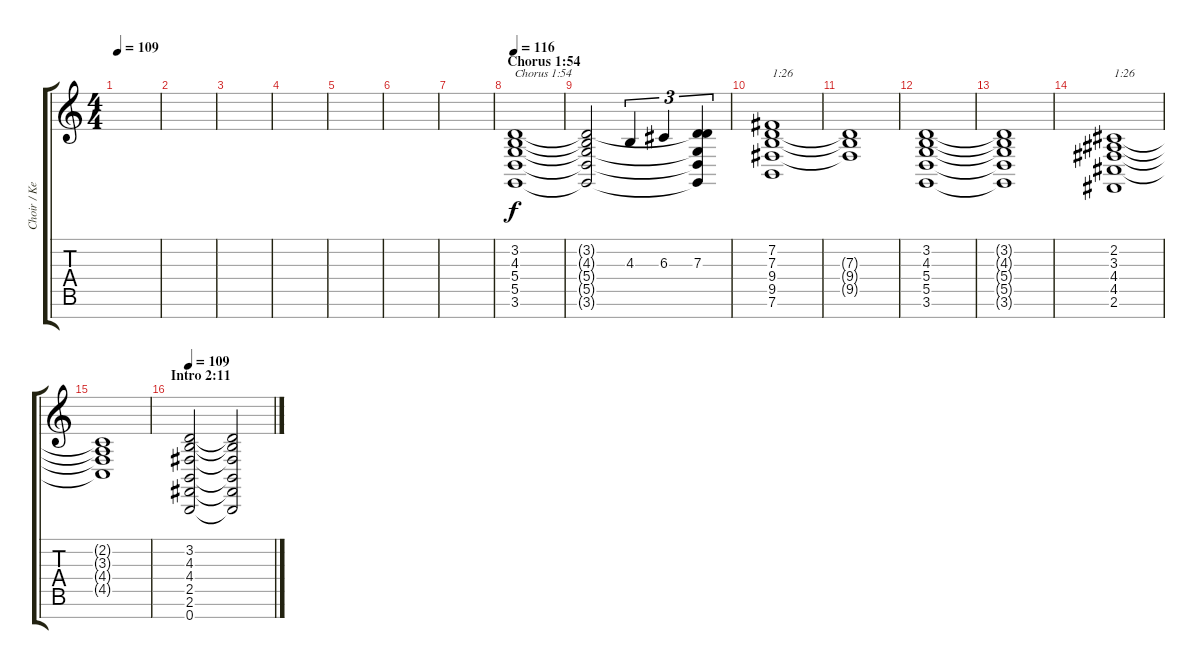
\track ("Choir / Keys" "Choir / Ke") {instrument choiraahs}
\staff {score tabs}
\tuning (E4 B3 G3 D3 A2 E2 B1) {hide}
\ts (4 4)
\tempo 109
\clef g2
\ks c
|
|
|
|
|
|
|
\section ("" "Chorus 1:54")
\tempo 116
(3.2 4.3 5.4 5.5 3.6).1{txt "Chorus 1:54"} |
(3.2{t} 4.3{t} 5.4{t} 5.5{t} 3.6{t}).2 4.3.4{tu (3 2)} 6.3.4{tu (3 2)} (3.2{t} 7.3 5.4{t} 5.5{t} 3.6{t}).4{tu (3 2)} |
(7.2 7.3 9.4 9.5 7.6).1{txt "1:26"} |
(7.3{t} 9.4{t} 9.5{t}).1 |
(3.2 4.3 5.4 5.5 3.6).1 |
(3.2{t} 4.3{t} 5.4{t} 5.5{t} 3.6{t}).1 |
(2.2 3.3 4.4 4.5 2.6).1{txt "1:26"} |
(2.2{t} 3.3{t} 4.4{t} 4.5{t}).1 |
\section ("" "Intro 2:11")
\tempo 109
(3.2 4.3 4.4 2.5 2.6 0.7).2{volume 8} (3.2{t} 4.3{t} 4.4{t} 2.5{t} 2.6{t} 0.7{t}).2
